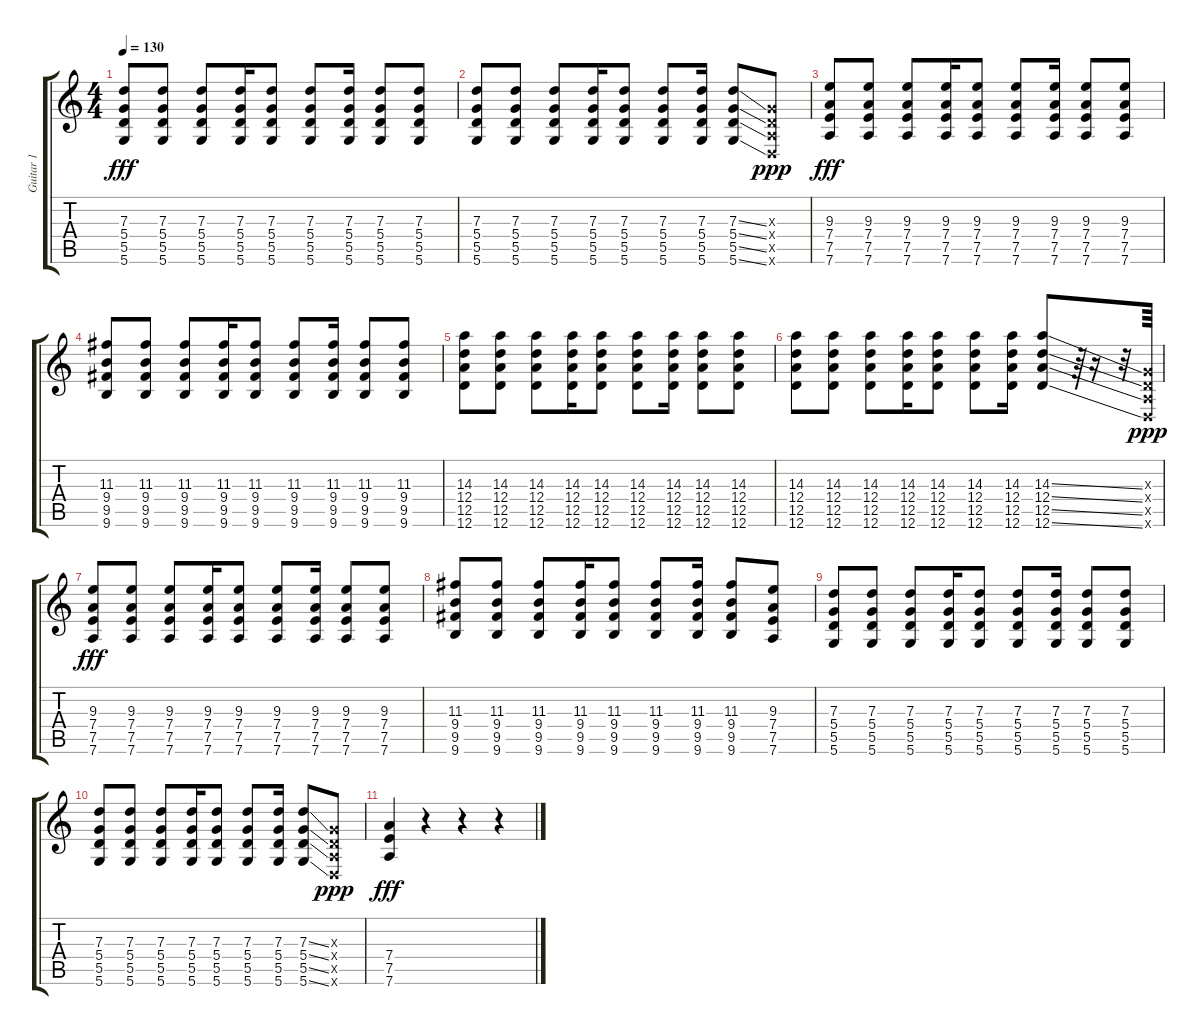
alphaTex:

\track ("Guitar 1" "Guitar 1") {instrument electricguitarmuted}
\staff {score tabs}
\tuning (E4 B3 G3 D3 A2 D2) {hide}
\ts (4 4)
\tempo 130
\clef g2
\ks c
(7.3 5.4 5.5 5.6).8{dy fff} (7.3 5.4 5.5 5.6).8 (7.3 5.4 5.5 5.6).8 (7.3 5.4 5.5 5.6).16 (7.3 5.4 5.5 5.6).8 (7.3 5.4 5.5 5.6).8 (7.3 5.4 5.5 5.6).16 (7.3 5.4 5.5 5.6).8 (7.3 5.4 5.5 5.6).8 |
(7.3 5.4 5.5 5.6).8 (7.3 5.4 5.5 5.6).8 (7.3 5.4 5.5 5.6).8 (7.3 5.4 5.5 5.6).16 (7.3 5.4 5.5 5.6).8 (7.3 5.4 5.5 5.6).8 (7.3 5.4 5.5 5.6).16 (7.3{ss} 5.4{ss} 5.5{ss} 5.6{ss}).8 (0.3{x} 0.4{x} 0.5{x} 0.6{x}).8{dy ppp} |
(9.3 7.4 7.5 7.6).8{dy fff} (9.3 7.4 7.5 7.6).8 (9.3 7.4 7.5 7.6).8 (9.3 7.4 7.5 7.6).16 (9.3 7.4 7.5 7.6).8 (9.3 7.4 7.5 7.6).8 (9.3 7.4 7.5 7.6).16 (9.3 7.4 7.5 7.6).8 (9.3 7.4 7.5 7.6).8 |
(11.3 9.4 9.5 9.6).8 (11.3 9.4 9.5 9.6).8 (11.3 9.4 9.5 9.6).8 (11.3 9.4 9.5 9.6).16 (11.3 9.4 9.5 9.6).8 (11.3 9.4 9.5 9.6).8 (11.3 9.4 9.5 9.6).16 (11.3 9.4 9.5 9.6).8 (11.3 9.4 9.5 9.6).8 |
(14.3 12.4 12.5 12.6).8 (14.3 12.4 12.5 12.6).8 (14.3 12.4 12.5 12.6).8 (14.3 12.4 12.5 12.6).16 (14.3 12.4 12.5 12.6).8 (14.3 12.4 12.5 12.6).8 (14.3 12.4 12.5 12.6).16 (14.3 12.4 12.5 12.6).8 (14.3 12.4 12.5 12.6).8 |
(14.3 12.4 12.5 12.6).8 (14.3 12.4 12.5 12.6).8 (14.3 12.4 12.5 12.6).8 (14.3 12.4 12.5 12.6).16 (14.3 12.4 12.5 12.6).8 (14.3 12.4 12.5 12.6).8 (14.3 12.4 12.5 12.6).16 (14.3{ss} 12.4{ss} 12.5{ss} 12.6{ss}).8 r.64 r.16 r.32 (0.3{x} 0.4{x} 0.5{x} 0.6{x}).64{dy ppp} |
(9.3 7.4 7.5 7.6).8{dy fff} (9.3 7.4 7.5 7.6).8 (9.3 7.4 7.5 7.6).8 (9.3 7.4 7.5 7.6).16 (9.3 7.4 7.5 7.6).8 (9.3 7.4 7.5 7.6).8 (9.3 7.4 7.5 7.6).16 (9.3 7.4 7.5 7.6).8 (9.3 7.4 7.5 7.6).8 |
(11.3 9.4 9.5 9.6).8 (11.3 9.4 9.5 9.6).8 (11.3 9.4 9.5 9.6).8 (11.3 9.4 9.5 9.6).16 (11.3 9.4 9.5 9.6).8 (11.3 9.4 9.5 9.6).8 (11.3 9.4 9.5 9.6).16 (11.3 9.4 9.5 9.6).8 (9.3 7.4 7.5 7.6).8 |
(7.3 5.4 5.5 5.6).8 (7.3 5.4 5.5 5.6).8 (7.3 5.4 5.5 5.6).8 (7.3 5.4 5.5 5.6).16 (7.3 5.4 5.5 5.6).8 (7.3 5.4 5.5 5.6).8 (7.3 5.4 5.5 5.6).16 (7.3 5.4 5.5 5.6).8 (7.3 5.4 5.5 5.6).8 |
(7.3 5.4 5.5 5.6).8 (7.3 5.4 5.5 5.6).8 (7.3 5.4 5.5 5.6).8 (7.3 5.4 5.5 5.6).16 (7.3 5.4 5.5 5.6).8 (7.3 5.4 5.5 5.6).8 (7.3 5.4 5.5 5.6).16 (7.3{ss} 5.4{ss} 5.5{ss} 5.6{ss}).8 (0.3{x} 0.4{x} 0.5{x} 0.6{x}).8{dy ppp} |
(7.4 7.5 7.6).4{dy fff instrument overdrivenguitar} r.4 r.4 r.4
